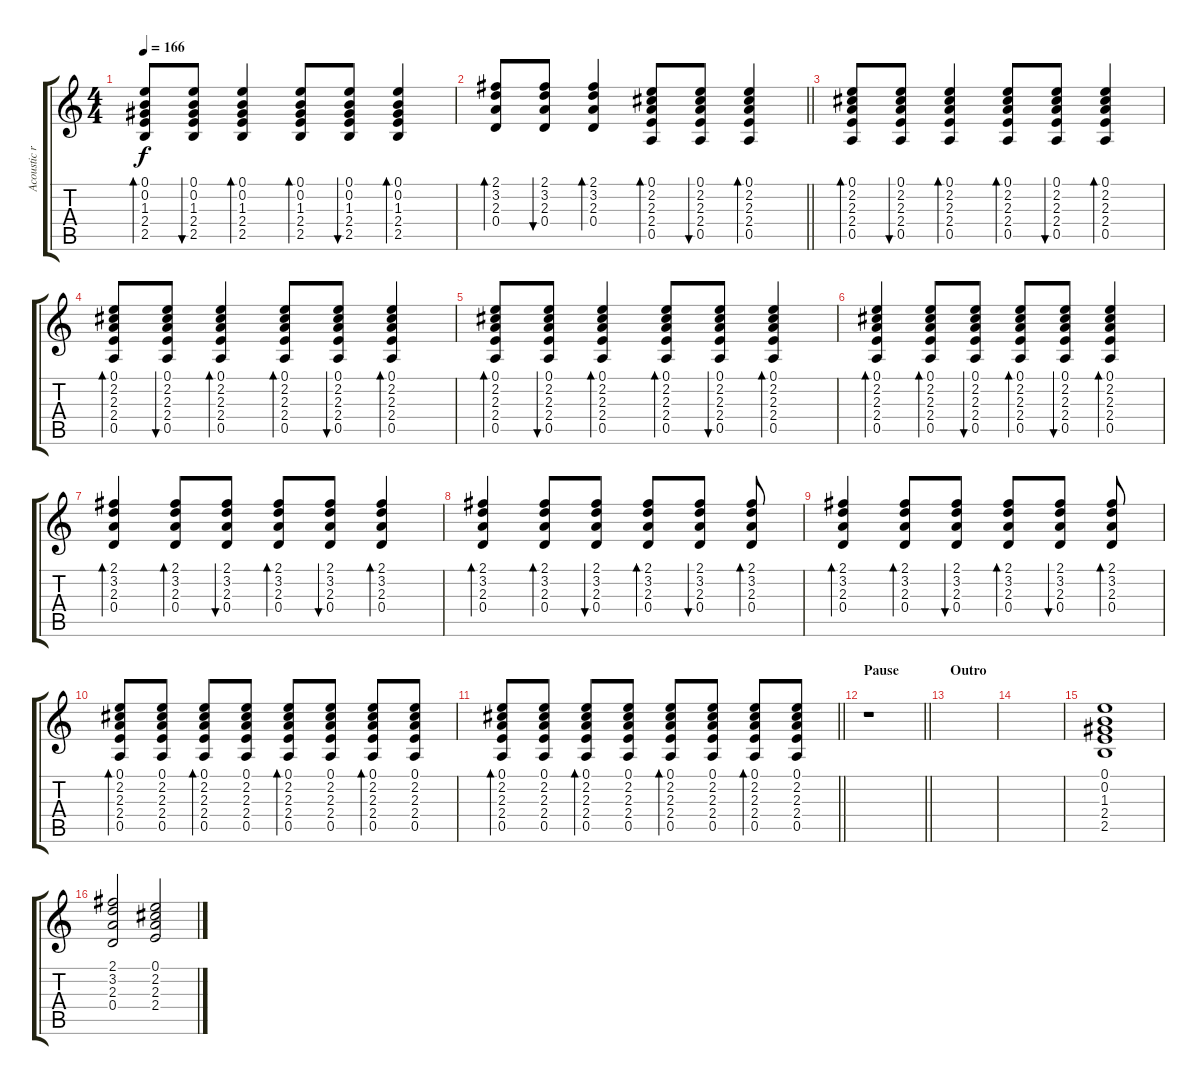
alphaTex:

\track ("Acoustic rhythm" "Acoustic r") {instrument acousticguitarsteel}
\staff {score tabs}
\tuning (E4 B3 G3 D3 A2 E2) {hide}
\ts (4 4)
\tempo 166
\clef g2
\ks c
(0.1 0.2 1.3 2.4 2.5).8{bd 120 dy f} (0.1 0.2 1.3 2.4 2.5).8{bu 60} (0.1 0.2 1.3 2.4 2.5).4{bd 120} (0.1 0.2 1.3 2.4 2.5).8{bd 120} (0.1 0.2 1.3 2.4 2.5).8{bu 60} (0.1 0.2 1.3 2.4 2.5).4{bd 120} |
\barLineRight lightlight
(2.1 3.2 2.3 0.4).8{bd 120} (2.1 3.2 2.3 0.4).8{bu 60} (2.1 3.2 2.3 0.4).4{bd 120} (0.1 2.2 2.3 2.4 0.5).8{bd 120} (0.1 2.2 2.3 2.4 0.5).8{bu 60} (0.1 2.2 2.3 2.4 0.5).4{bd 120} |
(0.1 2.2 2.3 2.4 0.5).8{bd 120} (0.1 2.2 2.3 2.4 0.5).8{bu 60} (0.1 2.2 2.3 2.4 0.5).4{bd 120} (0.1 2.2 2.3 2.4 0.5).8{bd 120} (0.1 2.2 2.3 2.4 0.5).8{bu 60} (0.1 2.2 2.3 2.4 0.5).4{bd 120} |
(0.1 2.2 2.3 2.4 0.5).8{bd 120} (0.1 2.2 2.3 2.4 0.5).8{bu 60} (0.1 2.2 2.3 2.4 0.5).4{bd 120} (0.1 2.2 2.3 2.4 0.5).8{bd 120} (0.1 2.2 2.3 2.4 0.5).8{bu 60} (0.1 2.2 2.3 2.4 0.5).4{bd 120} |
(0.1 2.2 2.3 2.4 0.5).8{bd 120} (0.1 2.2 2.3 2.4 0.5).8{bu 60} (0.1 2.2 2.3 2.4 0.5).4{bd 120} (0.1 2.2 2.3 2.4 0.5).8{bd 120} (0.1 2.2 2.3 2.4 0.5).8{bu 60} (0.1 2.2 2.3 2.4 0.5).4{bd 120} |
(0.1 2.2 2.3 2.4 0.5).4{bd 120} (0.1 2.2 2.3 2.4 0.5).8{bd 60} (0.1 2.2 2.3 2.4 0.5).8{bu 60} (0.1 2.2 2.3 2.4 0.5).8{bd 60} (0.1 2.2 2.3 2.4 0.5).8{bu 60} (0.1 2.2 2.3 2.4 0.5).4{bd 120} |
(2.1 3.2 2.3 0.4).4{bd 120} (2.1 3.2 2.3 0.4).8{bd 60} (2.1 3.2 2.3 0.4).8{bu 60} (2.1 3.2 2.3 0.4).8{bd 60} (2.1 3.2 2.3 0.4).8{bu 60} (2.1 3.2 2.3 0.4).4{bd 120} |
(2.1 3.2 2.3 0.4).4{bd 120} (2.1 3.2 2.3 0.4).8{bd 60} (2.1 3.2 2.3 0.4).8{bu 60} (2.1 3.2 2.3 0.4).8{bd 60} (2.1 3.2 2.3 0.4).8{bu 60} (2.1 3.2 2.3 0.4).8{bd 120} |
(2.1 3.2 2.3 0.4).4{bd 120} (2.1 3.2 2.3 0.4).8{bd 60} (2.1 3.2 2.3 0.4).8{bu 60} (2.1 3.2 2.3 0.4).8{bd 60} (2.1 3.2 2.3 0.4).8{bu 60} (2.1 3.2 2.3 0.4).8{bd 120} |
(0.1 2.2 2.3 2.4 0.5).8{bd 60} (0.1 2.2 2.3 2.4 0.5).8 (0.1 2.2 2.3 2.4 0.5).8{bd 60} (0.1 2.2 2.3 2.4 0.5).8 (0.1 2.2 2.3 2.4 0.5).8{bd 60} (0.1 2.2 2.3 2.4 0.5).8 (0.1 2.2 2.3 2.4 0.5).8{bd 60} (0.1 2.2 2.3 2.4 0.5).8 |
\barLineRight lightlight
(0.1 2.2 2.3 2.4 0.5).8{bd 60} (0.1 2.2 2.3 2.4 0.5).8 (0.1 2.2 2.3 2.4 0.5).8{bd 60} (0.1 2.2 2.3 2.4 0.5).8 (0.1 2.2 2.3 2.4 0.5).8{bd 60} (0.1 2.2 2.3 2.4 0.5).8 (0.1 2.2 2.3 2.4 0.5).8{bd 60} (0.1 2.2 2.3 2.4 0.5).8 |
\section ("" "Pause")
\barLineRight lightlight
r.1 |
\section ("" "Outro")
|
|
(0.1 0.2 1.3 2.4 2.5).1 |
(2.1 3.2 2.3 0.4).2 (0.1 2.2 2.3 2.4).2
